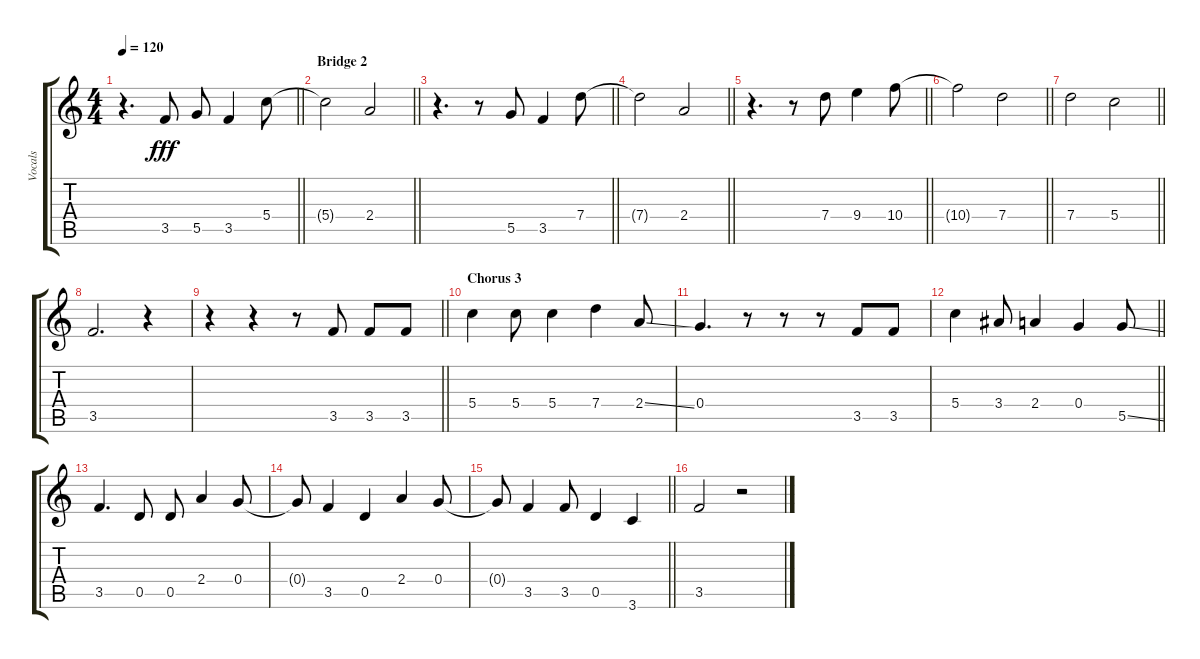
\track ("Vocals" "Vocals") {instrument electricguitarclean}
\staff {score tabs}
\tuning (A4 E4 C4 G3 D3 A2) {hide}
\ts (4 4)
\tempo 120
\clef g2
\barLineRight lightlight
\ks c
r.4{d dy fff} 3.5.8 5.5.8 3.5.4 5.4.8 |
\section ("" "Bridge 2")
\barLineRight lightlight
5.4{t}.2 2.4.2 |
\barLineRight lightlight
r.4{d} r.8 5.5.8 3.5.4 7.4.8 |
\barLineRight lightlight
7.4{t}.2 2.4.2 |
\barLineRight lightlight
r.4{d} r.8 7.4.8 9.4.4 10.4.8 |
\barLineRight lightlight
10.4{t}.2 7.4.2 |
\barLineRight lightlight
7.4.2 5.4.2 |
3.5.2{d} r.4 |
\barLineRight lightlight
r.4 r.4 r.8 3.5.8 3.5.8 3.5.8 |
\section ("" "Chorus 3")
5.4.4 5.4.8 5.4.4 7.4.4 2.4{ss}.8 |
0.4.4{d} r.8 r.8 r.8 3.5.8 3.5.8 |
\barLineRight lightlight
5.4.4 3.4.8 2.4.4 0.4.4 5.5{ss}.8 |
3.5.4{d} 0.5.8 0.5.8 2.4.4 0.4.8 |
0.4{t}.8 3.5.4 0.5.4 2.4.4 0.4.8 |
\barLineRight lightlight
0.4{t}.8 3.5.4 3.5.8 0.5.4 3.6.4 |
3.5.2 r.2
